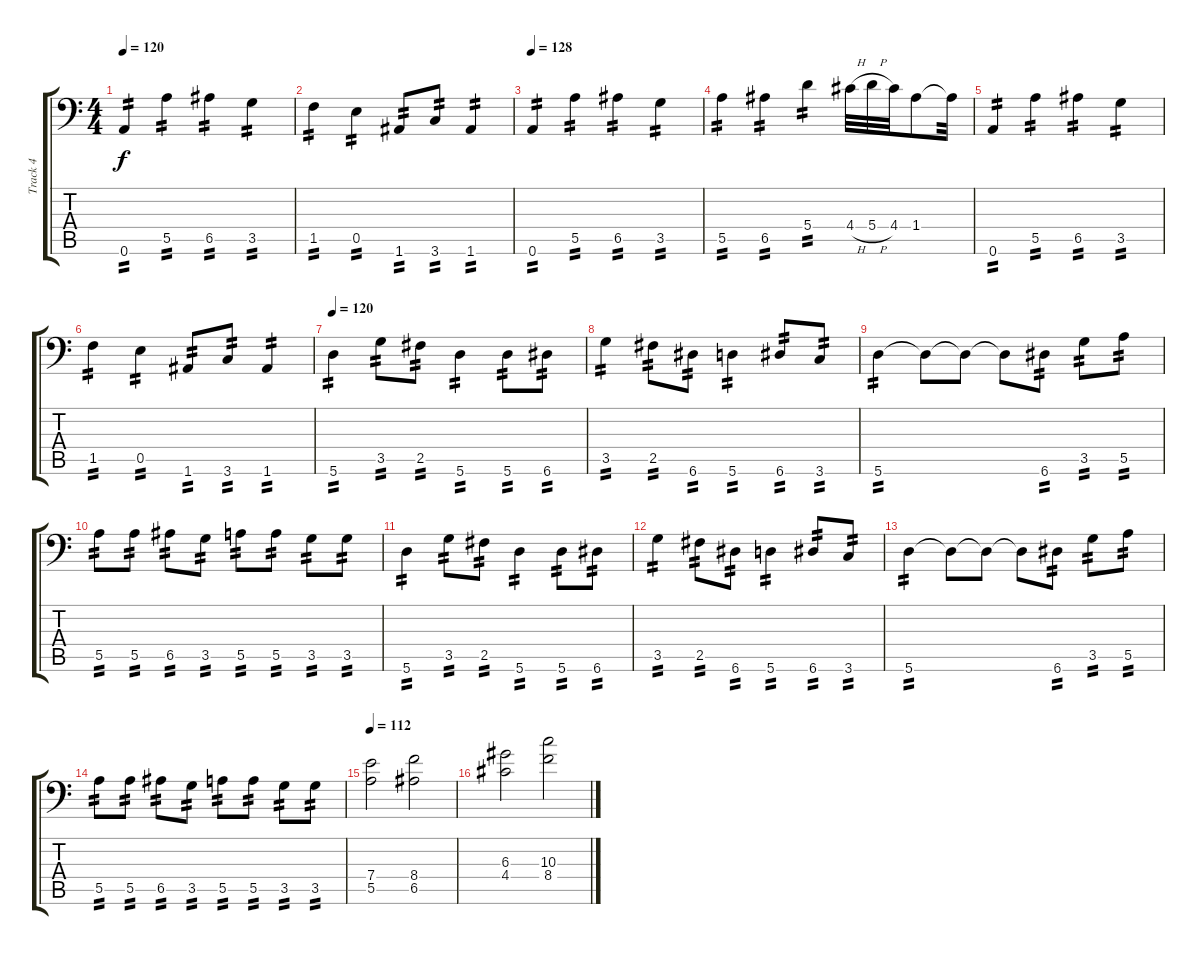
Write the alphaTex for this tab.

\track ("Track 4" "Track 4") {instrument overdrivenguitar}
\staff {score tabs}
\tuning (B3 Gb3 D3 A2 E2 A1) {hide}
\ts (4 4)
\tempo 120
\clef f4
\ks c
0.6.4{tp 2 dy f} 5.5.4{tp 2} 6.5.4{tp 2} 3.5.4{tp 2} |
1.5.4{tp 2} 0.5.4{tp 2} 1.6.8{tp 2} 3.6.8{tp 2} 1.6.4{tp 2} |
\tempo 128
0.6.4{tp 2} 5.5.4{tp 2} 6.5.4{tp 2} 3.5.4{tp 2} |
5.5.4{tp 2} 6.5.4{tp 2} 5.4.4{tp 2} 4.4{h}.32 5.4{h}.32 4.4.32 1.4.8 1.4{t}.32 |
0.6.4{tp 2} 5.5.4{tp 2} 6.5.4{tp 2} 3.5.4{tp 2} |
1.5.4{tp 2} 0.5.4{tp 2} 1.6.8{tp 2} 3.6.8{tp 2} 1.6.4{tp 2} |
\tempo 120
5.6.4{tp 2} 3.5.8{tp 2} 2.5.8{tp 2} 5.6.4{tp 2} 5.6.8{tp 2} 6.6.8{tp 2} |
3.5.4{tp 2} 2.5.8{tp 2} 6.6.8{tp 2} 5.6.4{tp 2} 6.6.8{tp 2} 3.6.8{tp 2} |
5.6.4{tp 2} 5.6{t}.8 5.6{t}.8 5.6{t}.8 6.6.8{tp 2} 3.5.8{tp 2} 5.5.8{tp 2} |
5.5.8{tp 2} 5.5.8{tp 2} 6.5.8{tp 2} 3.5.8{tp 2} 5.5.8{tp 2} 5.5.8{tp 2} 3.5.8{tp 2} 3.5.8{tp 2} |
5.6.4{tp 2} 3.5.8{tp 2} 2.5.8{tp 2} 5.6.4{tp 2} 5.6.8{tp 2} 6.6.8{tp 2} |
3.5.4{tp 2} 2.5.8{tp 2} 6.6.8{tp 2} 5.6.4{tp 2} 6.6.8{tp 2} 3.6.8{tp 2} |
5.6.4{tp 2} 5.6{t}.8 5.6{t}.8 5.6{t}.8 6.6.8{tp 2} 3.5.8{tp 2} 5.5.8{tp 2} |
5.5.8{tp 2} 5.5.8{tp 2} 6.5.8{tp 2} 3.5.8{tp 2} 5.5.8{tp 2} 5.5.8{tp 2} 3.5.8{tp 2} 3.5.8{tp 2} |
\tempo 112
(7.4 5.5).2 (8.4 6.5).2 |
(6.3 4.4).2 (10.3 8.4).2
